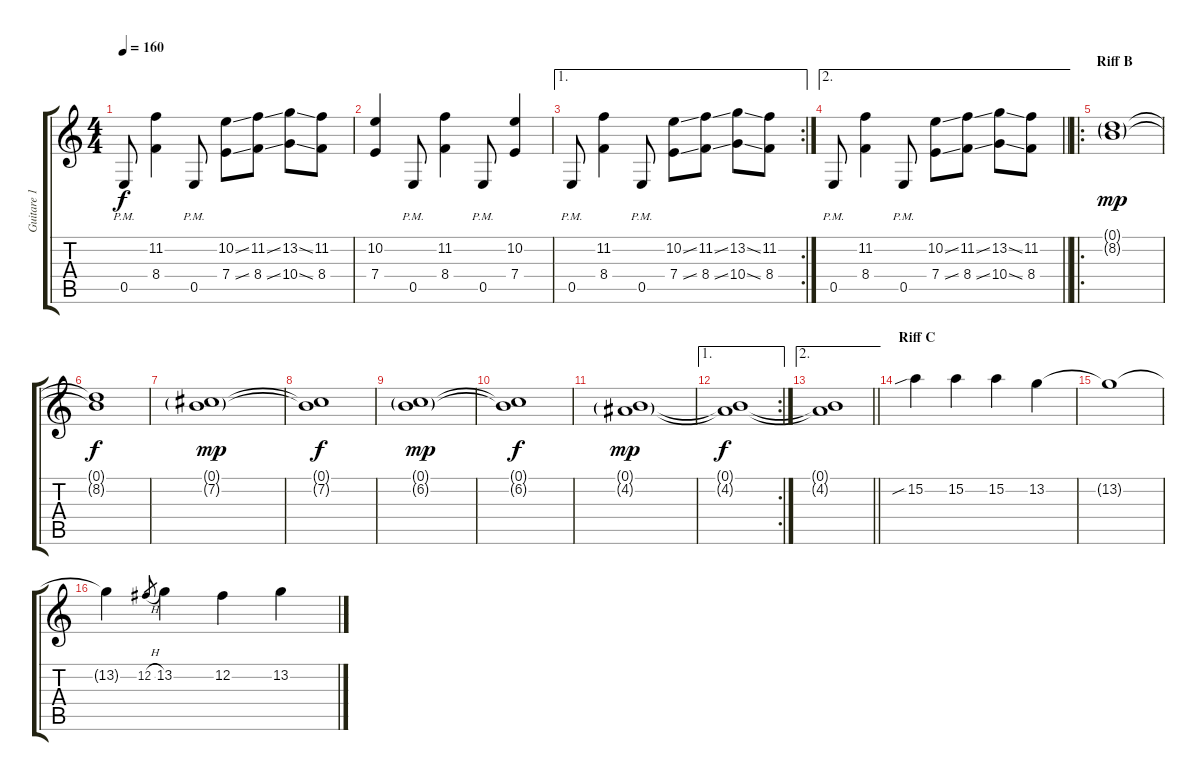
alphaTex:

\track ("Guitare 1" "Guitare 1") {instrument distortionguitar}
\staff {score tabs}
\tuning (B3 Gb3 D3 A2 E2 B1) {hide}
\ts (4 4)
\tempo 160
\clef g2
\ks c
0.5{pm}.8{dy f} (11.2 8.4).4 0.5{pm}.8 (10.2{ss} 7.4{ss}).8 (11.2{ss} 8.4{ss}).8 (13.2{ss} 10.4{ss}).8 (11.2 8.4).8 |
(10.2 7.4).4 0.5{pm}.8 (11.2 8.4).4 0.5{pm}.8 (10.2 7.4).4 |
\ae 1
\rc 2
0.5{pm}.8 (11.2 8.4).4 0.5{pm}.8 (10.2{ss} 7.4{ss}).8 (11.2{ss} 8.4{ss}).8 (13.2{ss} 10.4{ss}).8 (11.2 8.4).8 |
\ae 2
\barLineRight lightlight
0.5{pm}.8 (11.2 8.4).4 0.5{pm}.8 (10.2{ss} 7.4{ss}).8 (11.2{ss} 8.4{ss}).8 (13.2{ss} 10.4{ss}).8 (11.2 8.4).8 |
\ro
\section ("" "Riff B")
(0.1{g} 8.2{g}).1{dy mp} |
(0.1{t} 8.2{t}).1{dy f} |
(0.1{g} 7.2{g}).1{dy mp} |
(0.1{t} 7.2{t}).1{dy f} |
(0.1{g} 6.2{g}).1{dy mp} |
(0.1{t} 6.2{t}).1{dy f} |
(0.1{g} 4.2{g}).1{dy mp} |
\ae 1
\rc 2
(0.1{t} 4.2{t}).1{dy f} |
\ae 2
\barLineRight lightlight
(0.1{t} 4.2{t}).1 |
\section ("" "Riff C")
15.2{sib}.4 15.2.4 15.2.4 13.2.4 |
13.2{t}.1 |
13.2{t}.4 12.2{h}.8{gr} 13.2.4 12.2.4 13.2.4
